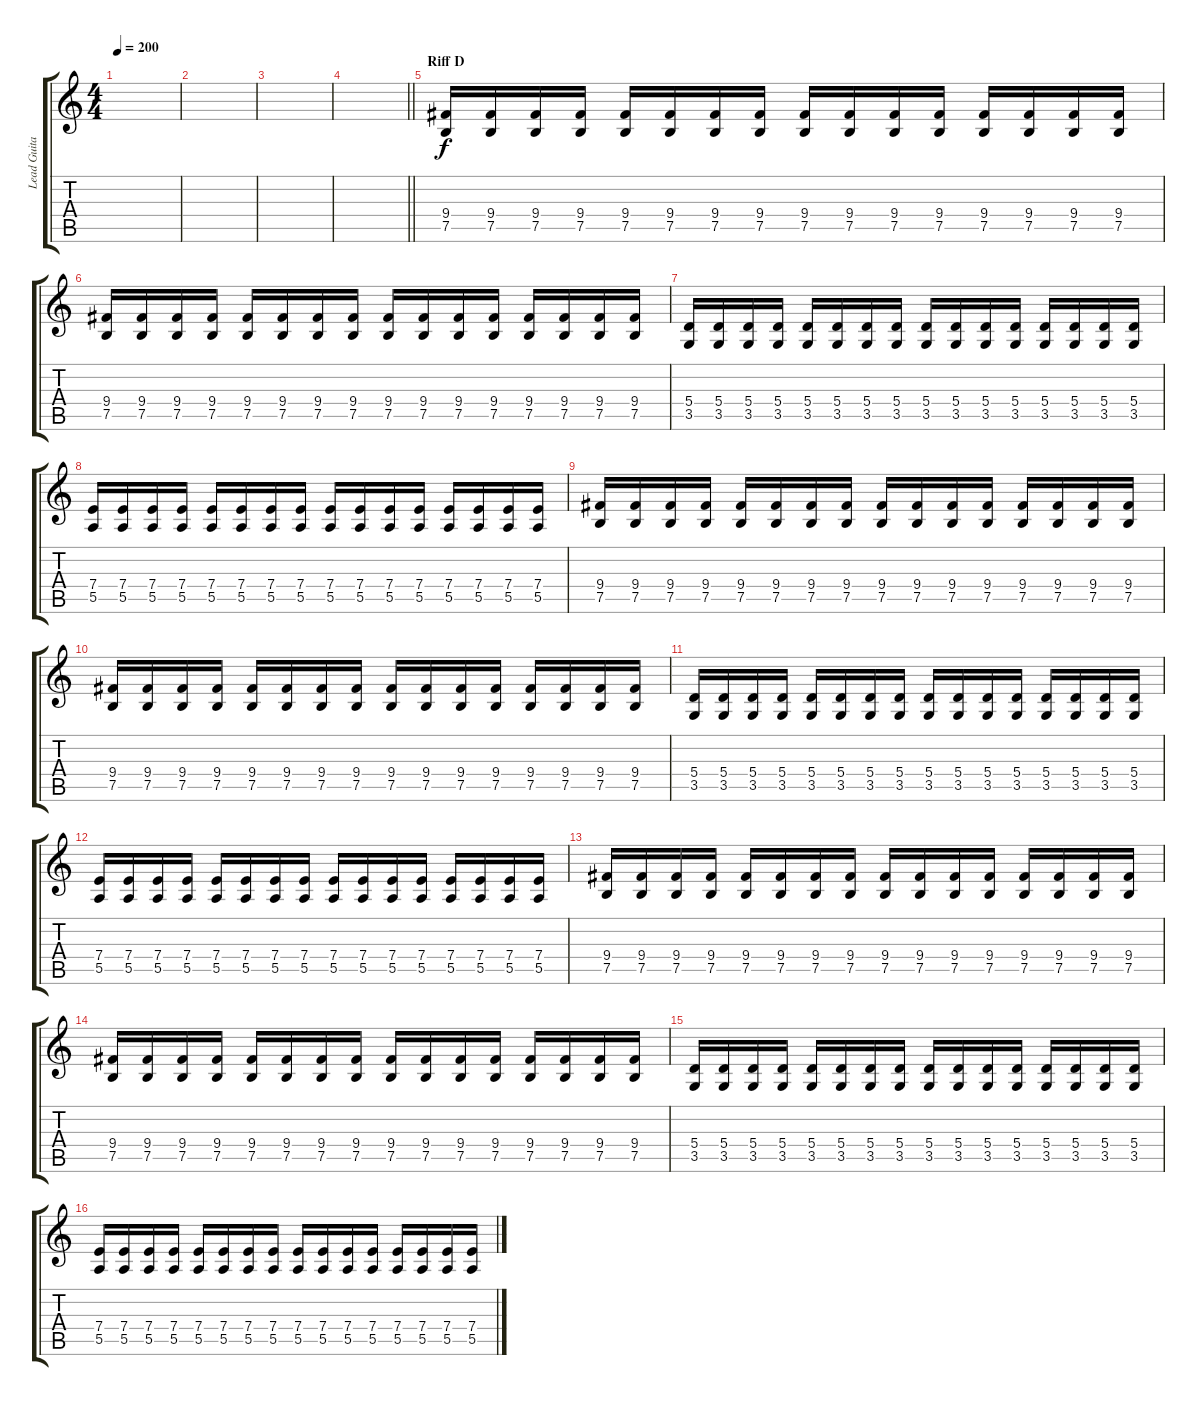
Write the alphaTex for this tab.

\track ("Lead Guitar" "Lead Guita") {instrument distortionguitar}
\staff {score tabs}
\tuning (B3 Gb3 D3 A2 E2 B1) {hide}
\ts (4 4)
\tempo 200
\clef g2
\ks c
|
|
|
\barLineRight lightlight
|
\section ("" "Riff D")
(9.4 7.5).16 (9.4 7.5).16 (9.4 7.5).16 (9.4 7.5).16 (9.4 7.5).16 (9.4 7.5).16 (9.4 7.5).16 (9.4 7.5).16 (9.4 7.5).16 (9.4 7.5).16 (9.4 7.5).16 (9.4 7.5).16 (9.4 7.5).16 (9.4 7.5).16 (9.4 7.5).16 (9.4 7.5).16 |
(9.4 7.5).16 (9.4 7.5).16 (9.4 7.5).16 (9.4 7.5).16 (9.4 7.5).16 (9.4 7.5).16 (9.4 7.5).16 (9.4 7.5).16 (9.4 7.5).16 (9.4 7.5).16 (9.4 7.5).16 (9.4 7.5).16 (9.4 7.5).16 (9.4 7.5).16 (9.4 7.5).16 (9.4 7.5).16 |
(5.4 3.5).16 (5.4 3.5).16 (5.4 3.5).16 (5.4 3.5).16 (5.4 3.5).16 (5.4 3.5).16 (5.4 3.5).16 (5.4 3.5).16 (5.4 3.5).16 (5.4 3.5).16 (5.4 3.5).16 (5.4 3.5).16 (5.4 3.5).16 (5.4 3.5).16 (5.4 3.5).16 (5.4 3.5).16 |
(7.4 5.5).16 (7.4 5.5).16 (7.4 5.5).16 (7.4 5.5).16 (7.4 5.5).16 (7.4 5.5).16 (7.4 5.5).16 (7.4 5.5).16 (7.4 5.5).16 (7.4 5.5).16 (7.4 5.5).16 (7.4 5.5).16 (7.4 5.5).16 (7.4 5.5).16 (7.4 5.5).16 (7.4 5.5).16 |
(9.4 7.5).16 (9.4 7.5).16 (9.4 7.5).16 (9.4 7.5).16 (9.4 7.5).16 (9.4 7.5).16 (9.4 7.5).16 (9.4 7.5).16 (9.4 7.5).16 (9.4 7.5).16 (9.4 7.5).16 (9.4 7.5).16 (9.4 7.5).16 (9.4 7.5).16 (9.4 7.5).16 (9.4 7.5).16 |
(9.4 7.5).16 (9.4 7.5).16 (9.4 7.5).16 (9.4 7.5).16 (9.4 7.5).16 (9.4 7.5).16 (9.4 7.5).16 (9.4 7.5).16 (9.4 7.5).16 (9.4 7.5).16 (9.4 7.5).16 (9.4 7.5).16 (9.4 7.5).16 (9.4 7.5).16 (9.4 7.5).16 (9.4 7.5).16 |
(5.4 3.5).16 (5.4 3.5).16 (5.4 3.5).16 (5.4 3.5).16 (5.4 3.5).16 (5.4 3.5).16 (5.4 3.5).16 (5.4 3.5).16 (5.4 3.5).16 (5.4 3.5).16 (5.4 3.5).16 (5.4 3.5).16 (5.4 3.5).16 (5.4 3.5).16 (5.4 3.5).16 (5.4 3.5).16 |
(7.4 5.5).16 (7.4 5.5).16 (7.4 5.5).16 (7.4 5.5).16 (7.4 5.5).16 (7.4 5.5).16 (7.4 5.5).16 (7.4 5.5).16 (7.4 5.5).16 (7.4 5.5).16 (7.4 5.5).16 (7.4 5.5).16 (7.4 5.5).16 (7.4 5.5).16 (7.4 5.5).16 (7.4 5.5).16 |
(9.4 7.5).16 (9.4 7.5).16 (9.4 7.5).16 (9.4 7.5).16 (9.4 7.5).16 (9.4 7.5).16 (9.4 7.5).16 (9.4 7.5).16 (9.4 7.5).16 (9.4 7.5).16 (9.4 7.5).16 (9.4 7.5).16 (9.4 7.5).16 (9.4 7.5).16 (9.4 7.5).16 (9.4 7.5).16 |
(9.4 7.5).16 (9.4 7.5).16 (9.4 7.5).16 (9.4 7.5).16 (9.4 7.5).16 (9.4 7.5).16 (9.4 7.5).16 (9.4 7.5).16 (9.4 7.5).16 (9.4 7.5).16 (9.4 7.5).16 (9.4 7.5).16 (9.4 7.5).16 (9.4 7.5).16 (9.4 7.5).16 (9.4 7.5).16 |
(5.4 3.5).16 (5.4 3.5).16 (5.4 3.5).16 (5.4 3.5).16 (5.4 3.5).16 (5.4 3.5).16 (5.4 3.5).16 (5.4 3.5).16 (5.4 3.5).16 (5.4 3.5).16 (5.4 3.5).16 (5.4 3.5).16 (5.4 3.5).16 (5.4 3.5).16 (5.4 3.5).16 (5.4 3.5).16 |
(7.4 5.5).16 (7.4 5.5).16 (7.4 5.5).16 (7.4 5.5).16 (7.4 5.5).16 (7.4 5.5).16 (7.4 5.5).16 (7.4 5.5).16 (7.4 5.5).16 (7.4 5.5).16 (7.4 5.5).16 (7.4 5.5).16 (7.4 5.5).16 (7.4 5.5).16 (7.4 5.5).16 (7.4 5.5).16
